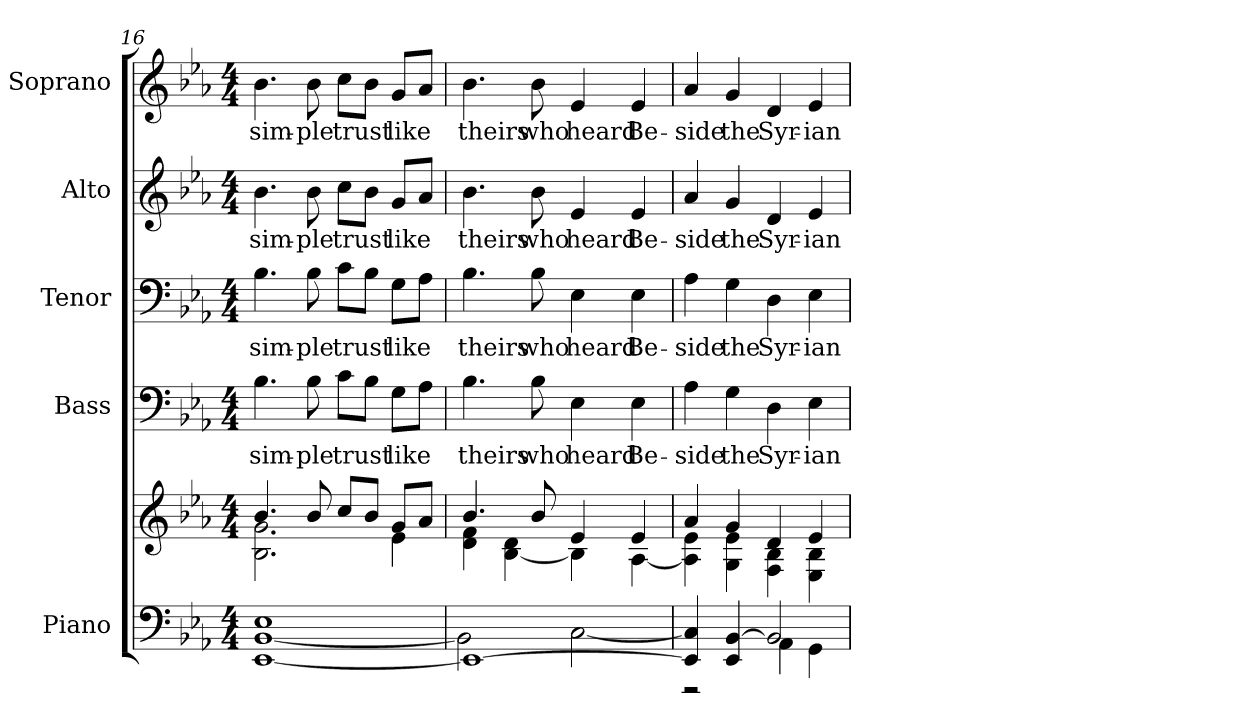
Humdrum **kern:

**kern	**kern	**kern	**text	**kern	**text	**kern	**text	**kern	**text
*part5	*part5	*part4	*part4	*part3	*part3	*part2	*part2	*part1	*part1
*staff6	*staff5	*staff4	*staff4	*staff3	*staff3	*staff2	*staff2	*staff1	*staff1
*I"Piano	*	*I"Bass	*	*I"Tenor	*	*I"Alto	*	*I"Soprano	*
*I'Pno.	*	*I'B.	*	*I'T.	*	*I'A.	*	*I'S.	*
*clefF4	*clefG2	*clefF4	*	*clefF4	*	*clefG2	*	*clefG2	*
*k[b-e-a-]	*k[b-e-a-]	*k[b-e-a-]	*	*k[b-e-a-]	*	*k[b-e-a-]	*	*k[b-e-a-]	*
*E-:	*E-:	*E-:	*	*E-:	*	*E-:	*	*E-:	*
*M4/4	*M4/4	*M4/4	*	*M4/4	*	*M4/4	*	*M4/4	*
=16	=16	=16	=16	=16	=16	=16	=16	=16	=16
*	*^	*	*	*	*	*	*	*	*
!	!	!	!	!LO:LY:b:color=#000000	!	!	!	!	!	!
!	!	!	!	!	!	!LO:LY:b:color=#000000	!	!	!	!
!	!	!	!	!	!	!	!	!LO:LY:b:color=#000000	!	!
!	!	!	!	!	!	!	!	!	!	!LO:LY:b:color=#000000
[<1EE-i [>1BB-i 1E-i	4.b-i/	2.B-i\ 2.gi	4.B-i\	sim-	4.B-i\	sim-	4.b-i\	sim-	4.b-i\	sim-
!	!	!	!	!LO:LY:b:color=#000000	!	!	!	!	!	!
!	!	!	!	!	!	!LO:LY:b:color=#000000	!	!	!	!
!	!	!	!	!	!	!	!	!LO:LY:b:color=#000000	!	!
!	!	!	!	!	!	!	!	!	!	!LO:LY:b:color=#000000
.	8b-i/	.	8B-i\	-ple	8B-i\	-ple	8b-i\	-ple	8b-i\	-ple
!	!	!	!	!LO:LY:b:color=#000000	!	!	!	!	!	!
!	!	!	!	!	!	!LO:LY:b:color=#000000	!	!	!	!
!	!	!	!	!	!	!	!	!LO:LY:b:color=#000000	!	!
!	!	!	!	!	!	!	!	!	!	!LO:LY:b:color=#000000
.	8cci/L	.	8ci\L	trust	8ci\L	trust	8cci\L	trust	8cci\L	trust
.	8b-i/J	.	8B-i\J	.	8B-i\J	.	8b-i\J	.	8b-i\J	.
!	!	!	!	!LO:LY:b:color=#000000	!	!	!	!	!	!
!	!	!	!	!	!	!LO:LY:b:color=#000000	!	!	!	!
!	!	!	!	!	!	!	!	!LO:LY:b:color=#000000	!	!
!	!	!	!	!	!	!	!	!	!	!LO:LY:b:color=#000000
.	8gi/L	4e-i\	8Gi\L	like	8Gi\L	like	8gi/L	like	8gi/L	like
.	8a-i/J	.	8A-i\J	.	8A-i\J	.	8a-i/J	.	8a-i/J	.
!!LO:PB:g=z
=17	=17	=17	=17	=17	=17	=17	=17	=17	=17	=17
*^	*	*	*	*	*	*	*	*	*	*
!	!	!	!	!	!LO:LY:b:color=#000000	!	!	!	!	!	!
!	!	!	!	!	!	!	!LO:LY:b:color=#000000	!	!	!	!
!	!	!	!	!	!	!	!	!	!LO:LY:b:color=#000000	!	!
!	!	!	!	!	!	!	!	!	!	!	!LO:LY:b:color=#000000
1EE-i_<	2BB-i\]	4.b-i/	4di\ 4fi	4.B-i\	theirs	4.B-i\	theirs	4.b-i\	theirs	4.b-i\	theirs
.	.	.	[<4B-i\ 4di	.	.	.	.	.	.	.	.
!	!	!	!	!	!LO:LY:b:color=#000000	!	!	!	!	!	!
!	!	!	!	!	!	!	!LO:LY:b:color=#000000	!	!	!	!
!	!	!	!	!	!	!	!	!	!LO:LY:b:color=#000000	!	!
!	!	!	!	!	!	!	!	!	!	!	!LO:LY:b:color=#000000
.	.	8b-i/	.	8B-i\	who	8B-i\	who	8b-i\	who	8b-i\	who
!	!	!	!	!	!LO:LY:b:color=#000000	!	!	!	!	!	!
!	!	!	!	!	!	!	!LO:LY:b:color=#000000	!	!	!	!
!	!	!	!	!	!	!	!	!	!LO:LY:b:color=#000000	!	!
!	!	!	!	!	!	!	!	!	!	!	!LO:LY:b:color=#000000
.	[<2Ci\	4e-i/	4B-i\]	4E-i\	heard	4E-i\	heard	4e-i/	heard	4e-i/	heard
!	!	!	!	!	!LO:LY:b:color=#000000	!	!	!	!	!	!
!	!	!	!	!	!	!	!LO:LY:b:color=#000000	!	!	!	!
!	!	!	!	!	!	!	!	!	!LO:LY:b:color=#000000	!	!
!	!	!	!	!	!	!	!	!	!	!	!LO:LY:b:color=#000000
.	.	4e-i/	[<4A-i\	4E-i\	Be-	4E-i\	Be-	4e-i/	Be-	4e-i/	Be-
=18	=18	=18	=18	=18	=18	=18	=18	=18	=18	=18	=18
!	!	!	!	!	!LO:LY:b:color=#000000	!	!	!	!	!	!
!	!	!	!	!	!	!	!LO:LY:b:color=#000000	!	!	!	!
!	!	!	!	!	!	!	!	!	!LO:LY:b:color=#000000	!	!
!	!	!	!	!	!	!	!	!	!	!	!LO:LY:b:color=#000000
4EE-i/] 4Ci]	2r	4a-i/	4A-i\] 4e-i	4A-i\	-side	4A-i\	-side	4a-i/	-side	4a-i/	-side
!	!	!	!	!	!LO:LY:b:color=#000000	!	!	!	!	!	!
!	!	!	!	!	!	!	!LO:LY:b:color=#000000	!	!	!	!
!	!	!	!	!	!	!	!	!	!LO:LY:b:color=#000000	!	!
!	!	!	!	!	!	!	!	!	!	!	!LO:LY:b:color=#000000
4EE-i/ [>4BB-i	.	4gi/	4Gi\ 4e-i	4Gi\	the	4Gi\	the	4gi/	the	4gi/	the
!	!	!	!	!	!LO:LY:b:color=#000000	!	!	!	!	!	!
!	!	!	!	!	!	!	!LO:LY:b:color=#000000	!	!	!	!
!	!	!	!	!	!	!	!	!	!LO:LY:b:color=#000000	!	!
!	!	!	!	!	!	!	!	!	!	!	!LO:LY:b:color=#000000
2BB-i/]	4AA-i\	4di/	4Fi\ 4B-i	4Di\	Syr-	4Di\	Syr-	4di/	Syr-	4di/	Syr-
!	!	!	!	!	!LO:LY:b:color=#000000	!	!	!	!	!	!
!	!	!	!	!	!	!	!LO:LY:b:color=#000000	!	!	!	!
!	!	!	!	!	!	!	!	!	!LO:LY:b:color=#000000	!	!
!	!	!	!	!	!	!	!	!	!	!	!LO:LY:b:color=#000000
.	4GGi\	4e-i/	4E-i\ 4B-i	4E-i\	-ian	4E-i\	-ian	4e-i/	-ian	4e-i/	-ian
*v	*v	*	*	*	*	*	*	*	*	*	*
*	*v	*v	*	*	*	*	*	*	*	*
=	=	=	=	=	=	=	=	=	=
*-	*-	*-	*-	*-	*-	*-	*-	*-	*-
